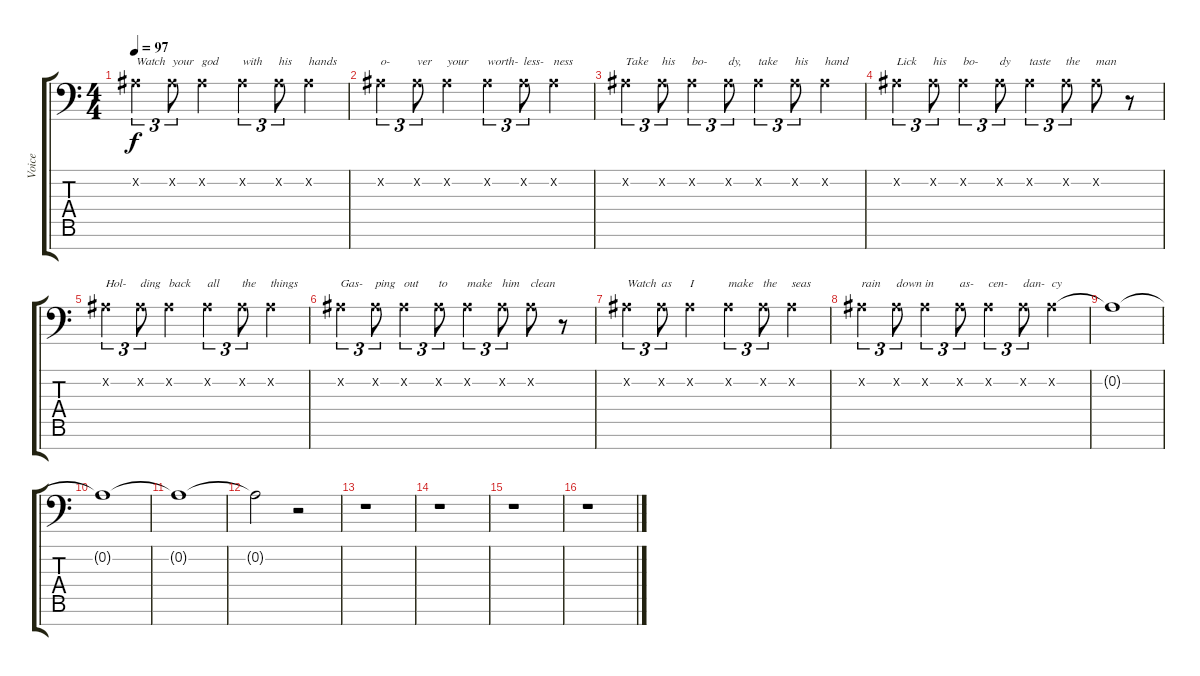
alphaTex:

\track ("Voice" "Voice") {instrument lead6voice}
\staff {score tabs}
\tuning (Eb4 Bb3 Gb3 Db3 Ab2 Eb2 Bb1) {hide}
\ts (4 4)
\tempo 97
\clef f4
\ks c
0.2{x}.4{tu (3 2) txt "Watch" dy f} 0.2{x}.8{tu (3 2) txt "your"} 0.2{x}.4{txt "god"} 0.2{x}.4{tu (3 2) txt "with"} 0.2{x}.8{tu (3 2) txt "his"} 0.2{x}.4{txt "hands"} |
0.2{x}.4{tu (3 2) txt "o-"} 0.2{x}.8{tu (3 2) txt "ver"} 0.2{x}.4{txt "your"} 0.2{x}.4{tu (3 2) txt "worth-"} 0.2{x}.8{tu (3 2) txt "less-"} 0.2{x}.4{txt "ness"} |
0.2{x}.4{tu (3 2) txt "Take"} 0.2{x}.8{tu (3 2) txt "his"} 0.2{x}.4{tu (3 2) txt "bo-"} 0.2{x}.8{tu (3 2) txt "dy,"} 0.2{x}.4{tu (3 2) txt "take"} 0.2{x}.8{tu (3 2) txt "his"} 0.2{x}.4{txt "hand"} |
0.2{x}.4{tu (3 2) txt "Lick"} 0.2{x}.8{tu (3 2) txt "his"} 0.2{x}.4{tu (3 2) txt "bo-"} 0.2{x}.8{tu (3 2) txt "dy"} 0.2{x}.4{tu (3 2) txt "taste"} 0.2{x}.8{tu (3 2) txt "the"} 0.2{x}.8{txt "man"} r.8 |
0.2{x}.4{tu (3 2) txt "Hol-"} 0.2{x}.8{tu (3 2) txt "ding"} 0.2{x}.4{txt "back"} 0.2{x}.4{tu (3 2) txt "all"} 0.2{x}.8{tu (3 2) txt "the"} 0.2{x}.4{txt "things"} |
0.2{x}.4{tu (3 2) txt "Gas-"} 0.2{x}.8{tu (3 2) txt "ping"} 0.2{x}.4{tu (3 2) txt "out"} 0.2{x}.8{tu (3 2) txt "to"} 0.2{x}.4{tu (3 2) txt "make"} 0.2{x}.8{tu (3 2) txt "him"} 0.2{x}.8{txt "clean"} r.8 |
0.2{x}.4{tu (3 2) txt "Watch"} 0.2{x}.8{tu (3 2) txt "as"} 0.2{x}.4{txt "I"} 0.2{x}.4{tu (3 2) txt "make"} 0.2{x}.8{tu (3 2) txt "the"} 0.2{x}.4{txt "seas"} |
0.2{x}.4{tu (3 2) txt "rain"} 0.2{x}.8{tu (3 2) txt "down"} 0.2{x}.4{tu (3 2) txt "in"} 0.2{x}.8{tu (3 2) txt "as-"} 0.2{x}.4{tu (3 2) txt "cen-"} 0.2{x}.8{tu (3 2) txt "dan-"} 0.2{x}.4{txt "cy"} |
0.2{t}.1 |
0.2{t}.1 |
0.2{t}.1 |
0.2{t}.2 r.2 |
r.1 |
r.1 |
r.1 |
r.1
